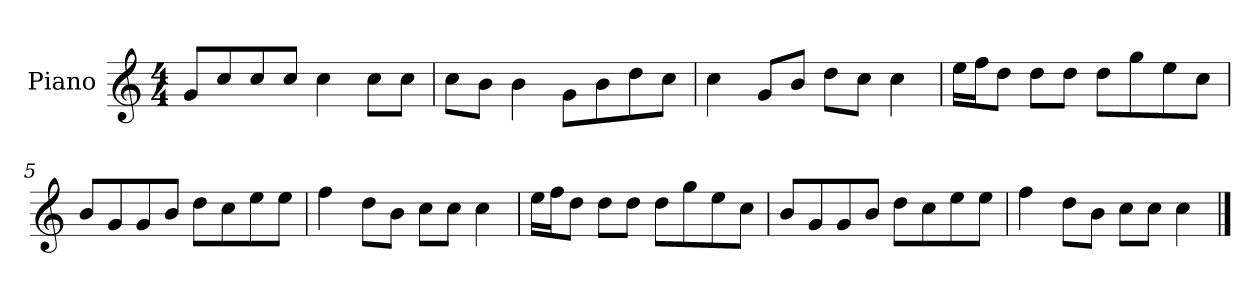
**kern
*part1
*staff1
*I"Piano
*I'P-no
*clefG2
*k[]
*M4/4
*MM90
=1
8g/L
8cc/
8cc/
8cc/J
4cc\
8cc\L
8cc\J
=2
8cc\L
8b\J
4b\
8g\L
8b\
8dd\
8cc\J
=3
4cc\
8g/L
8b/J
8dd\L
8cc\J
4cc\
=4
16ee\LL
16ff\J
8dd\J
8dd\L
8dd\J
8dd\L
8gg\
8ee\
8cc\J
=5
8b/L
8g/
8g/
8b/J
8dd\L
8cc\
8ee\
8ee\J
!!LO:LB:g=z
=6
4ff\
8dd\L
8b\J
8cc\L
8cc\J
4cc\
=7
16ee\LL
16ff\J
8dd\J
8dd\L
8dd\J
8dd\L
8gg\
8ee\
8cc\J
=8
8b/L
8g/
8g/
8b/J
8dd\L
8cc\
8ee\
8ee\J
=9
4ff\
8dd\L
8b\J
8cc\L
8cc\J
4cc\
==
*-
